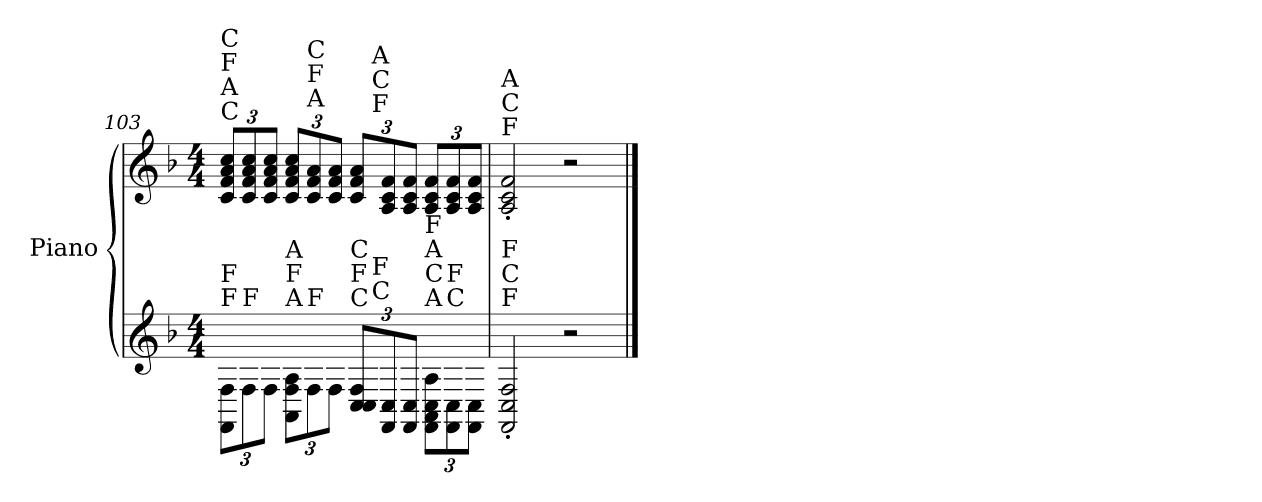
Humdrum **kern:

**kern	**kern
*part1	*part1
*staff2	*staff1
*I"Piano	*
*I'Pno.	*
!!LO:PB:g=z
*clefG2	*clefG2
*k[b-]	*k[b-]
*M4/4	*M4/4
*Xbrackettup	*Xbrackettup
=103	=103
!	!LO:TX:a:t=C
!	!LO:TX:a:t=A
!	!LO:TX:a:t=F
!	!LO:TX:a:t=C
!LO:TX:a:t=F	!
!LO:TX:a:t=F	!
12FF\ 12F\L	12c/ 12f/ 12a/ 12cc/L
!LO:TX:a:t=F	!
12F\	12c/ 12f/ 12a/ 12cc/
12F\J	12c/ 12f/ 12a/ 12cc/J
!LO:TX:a:t=A	!
!LO:TX:a:t=F	!
!LO:TX:a:t=A	!
12AA\ 12F\ 12A\L	12c/ 12f/ 12a/ 12cc/L
!	!LO:TX:a:t=A
!	!LO:TX:a:t=F
!	!LO:TX:a:t=C
!LO:TX:a:t=F	!
12F\	12c/ 12f/ 12a/
12F\J	12c/ 12f/ 12a/J
!LO:TX:a:t=C	!
!LO:TX:a:t=F	!
!LO:TX:a:t=C	!
12C/ 12C/ 12F/L	12c/ 12f/ 12a/L
!	!LO:TX:a:t=F
!	!LO:TX:a:t=C
!	!LO:TX:a:t=A
!LO:TX:a:t=C	!
!LO:TX:a:t=F	!
12FF/ 12C/	12A/ 12c/ 12f/
12FF/ 12C/J	12A/ 12c/ 12f/J
!LO:TX:a:t=A	!
!LO:TX:a:t=C	!
!LO:TX:a:t=A	!
!LO:TX:a:t=F	!
12FF\ 12AA\ 12C\ 12A\L	12A/ 12c/ 12f/L
!LO:TX:a:t=C	!
!LO:TX:a:t=F	!
12FF\ 12C\	12A/ 12c/ 12f/
12FF\ 12C\J	12A/ 12c/ 12f/J
=104	=104
!	!LO:TX:a:t=F
!	!LO:TX:a:t=C
!	!LO:TX:a:t=A
!LO:TX:a:t=F	!
!LO:TX:a:t=C	!
!LO:TX:a:t=F	!
2FF/' 2C/' 2F/'	2A/' 2c/' 2f/'
2r	2r
==	==
*-	*-
